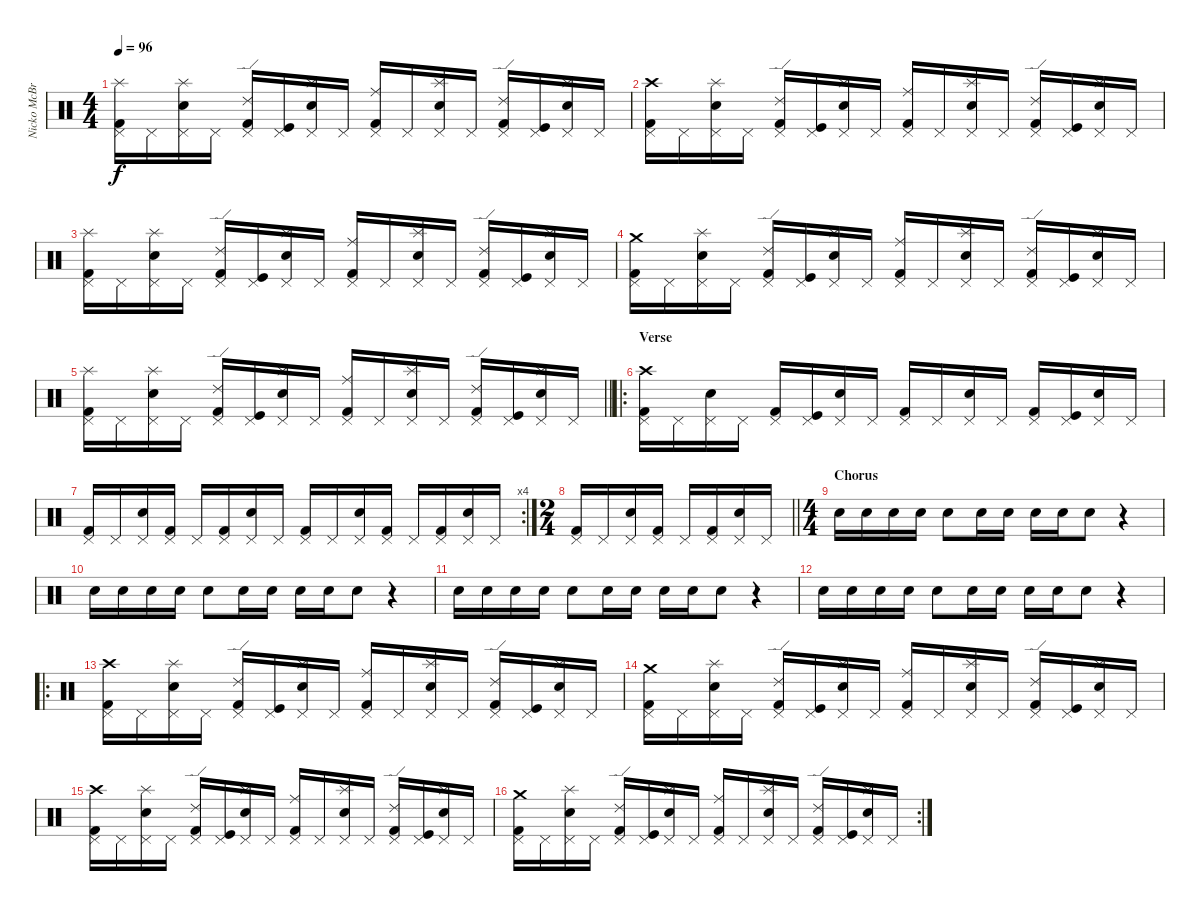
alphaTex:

\track ("Nicko McBrain" "Nicko McBr") {instrument percussion}
\staff {score}
\articulation defaults
\ts (4 4)
\tempo 96
\clef neutral
\ks c
("Kick (hit) 2" "Pedal Hi-Hat (hit)" "Splash (hit)").16{dy f} "Pedal Hi-Hat (hit)".16 ("Snare (hit) 2" "Pedal Hi-Hat (hit)" "Splash (hit)").16 "Pedal Hi-Hat (hit)".16 ("Kick (hit) 2" "Pedal Hi-Hat (hit)" "Ride (edge) 2").16 ("Kick (hit)" "Pedal Hi-Hat (hit)").16 ("Snare (hit) 2" "Pedal Hi-Hat (hit)" "Splash (hit)").16 "Pedal Hi-Hat (hit)".16 ("Kick (hit) 2" "Pedal Hi-Hat (hit)" "Ride (middle)").16 "Pedal Hi-Hat (hit)".16 ("Snare (hit) 2" "Pedal Hi-Hat (hit)" "Splash (hit)").16 "Pedal Hi-Hat (hit)".16 ("Kick (hit) 2" "Pedal Hi-Hat (hit)" "Ride (edge) 2").16 ("Kick (hit)" "Pedal Hi-Hat (hit)").16 ("Snare (hit) 2" "Pedal Hi-Hat (hit)" "Splash (hit)").16 "Pedal Hi-Hat (hit)".16 |
("Kick (hit) 2" "Pedal Hi-Hat (hit)" "Crash high (hit)").16 "Pedal Hi-Hat (hit)".16 ("Snare (hit) 2" "Pedal Hi-Hat (hit)" "Splash (hit)").16 "Pedal Hi-Hat (hit)".16 ("Kick (hit) 2" "Pedal Hi-Hat (hit)" "Ride (edge) 2").16 ("Kick (hit)" "Pedal Hi-Hat (hit)").16 ("Snare (hit) 2" "Pedal Hi-Hat (hit)" "Splash (hit)").16 "Pedal Hi-Hat (hit)".16 ("Kick (hit) 2" "Pedal Hi-Hat (hit)" "Ride (middle)").16 "Pedal Hi-Hat (hit)".16 ("Snare (hit) 2" "Pedal Hi-Hat (hit)" "Splash (hit)").16 "Pedal Hi-Hat (hit)".16 ("Kick (hit) 2" "Pedal Hi-Hat (hit)" "Ride (edge) 2").16 ("Kick (hit)" "Pedal Hi-Hat (hit)").16 ("Snare (hit) 2" "Pedal Hi-Hat (hit)" "Splash (hit)").16 "Pedal Hi-Hat (hit)".16 |
("Kick (hit) 2" "Pedal Hi-Hat (hit)" "Splash (hit)").16 "Pedal Hi-Hat (hit)".16 ("Snare (hit) 2" "Pedal Hi-Hat (hit)" "Splash (hit)").16 "Pedal Hi-Hat (hit)".16 ("Kick (hit) 2" "Pedal Hi-Hat (hit)" "Ride (edge) 2").16 ("Kick (hit)" "Pedal Hi-Hat (hit)").16 ("Snare (hit) 2" "Pedal Hi-Hat (hit)" "Splash (hit)").16 "Pedal Hi-Hat (hit)".16 ("Kick (hit) 2" "Pedal Hi-Hat (hit)" "Ride (middle)").16 "Pedal Hi-Hat (hit)".16 ("Snare (hit) 2" "Pedal Hi-Hat (hit)" "Splash (hit)").16 "Pedal Hi-Hat (hit)".16 ("Kick (hit) 2" "Pedal Hi-Hat (hit)" "Ride (edge) 2").16 ("Kick (hit)" "Pedal Hi-Hat (hit)").16 ("Snare (hit) 2" "Pedal Hi-Hat (hit)" "Splash (hit)").16 "Pedal Hi-Hat (hit)".16 |
("Kick (hit) 2" "Pedal Hi-Hat (hit)" "Crash medium (hit)").16 "Pedal Hi-Hat (hit)".16 ("Snare (hit) 2" "Pedal Hi-Hat (hit)" "Splash (hit)").16 "Pedal Hi-Hat (hit)".16 ("Kick (hit) 2" "Pedal Hi-Hat (hit)" "Ride (edge) 2").16 ("Kick (hit)" "Pedal Hi-Hat (hit)").16 ("Snare (hit) 2" "Pedal Hi-Hat (hit)" "Splash (hit)").16 "Pedal Hi-Hat (hit)".16 ("Kick (hit) 2" "Pedal Hi-Hat (hit)" "Ride (middle)").16 "Pedal Hi-Hat (hit)".16 ("Snare (hit) 2" "Pedal Hi-Hat (hit)" "Splash (hit)").16 "Pedal Hi-Hat (hit)".16 ("Kick (hit) 2" "Pedal Hi-Hat (hit)" "Ride (edge) 2").16 ("Kick (hit)" "Pedal Hi-Hat (hit)").16 ("Snare (hit) 2" "Pedal Hi-Hat (hit)" "Splash (hit)").16 "Pedal Hi-Hat (hit)".16 |
\barLineRight lightlight
("Kick (hit) 2" "Pedal Hi-Hat (hit)" "Splash (hit)").16 "Pedal Hi-Hat (hit)".16 ("Snare (hit) 2" "Pedal Hi-Hat (hit)" "Splash (hit)").16 "Pedal Hi-Hat (hit)".16 ("Kick (hit) 2" "Pedal Hi-Hat (hit)" "Ride (edge) 2").16 ("Kick (hit)" "Pedal Hi-Hat (hit)").16 ("Snare (hit) 2" "Pedal Hi-Hat (hit)" "Splash (hit)").16 "Pedal Hi-Hat (hit)".16 ("Kick (hit) 2" "Pedal Hi-Hat (hit)" "Ride (middle)").16 "Pedal Hi-Hat (hit)".16 ("Snare (hit) 2" "Pedal Hi-Hat (hit)" "Splash (hit)").16 "Pedal Hi-Hat (hit)".16 ("Kick (hit) 2" "Pedal Hi-Hat (hit)" "Ride (edge) 2").16 ("Kick (hit)" "Pedal Hi-Hat (hit)").16 ("Snare (hit) 2" "Pedal Hi-Hat (hit)" "Splash (hit)").16 "Pedal Hi-Hat (hit)".16 |
\ro
\section ("" "Verse")
("Kick (hit) 2" "Pedal Hi-Hat (hit)" "Crash high (hit)").16 "Pedal Hi-Hat (hit)".16 ("Snare (hit) 2" "Pedal Hi-Hat (hit)").16 "Pedal Hi-Hat (hit)".16 ("Kick (hit) 2" "Pedal Hi-Hat (hit)").16 ("Kick (hit)" "Pedal Hi-Hat (hit)").16 ("Snare (hit) 2" "Pedal Hi-Hat (hit)").16 "Pedal Hi-Hat (hit)".16 ("Kick (hit) 2" "Pedal Hi-Hat (hit)").16 "Pedal Hi-Hat (hit)".16 ("Snare (hit) 2" "Pedal Hi-Hat (hit)").16 "Pedal Hi-Hat (hit)".16 ("Kick (hit) 2" "Pedal Hi-Hat (hit)").16 ("Kick (hit)" "Pedal Hi-Hat (hit)").16 ("Snare (hit) 2" "Pedal Hi-Hat (hit)").16 "Pedal Hi-Hat (hit)".16 |
\rc 4
("Kick (hit) 2" "Pedal Hi-Hat (hit)").16 "Pedal Hi-Hat (hit)".16 ("Snare (hit) 2" "Pedal Hi-Hat (hit)").16 ("Kick (hit) 2" "Pedal Hi-Hat (hit)").16 "Pedal Hi-Hat (hit)".16 ("Kick (hit) 2" "Pedal Hi-Hat (hit)").16 ("Snare (hit) 2" "Pedal Hi-Hat (hit)").16 "Pedal Hi-Hat (hit)".16 ("Kick (hit) 2" "Pedal Hi-Hat (hit)").16 "Pedal Hi-Hat (hit)".16 ("Snare (hit) 2" "Pedal Hi-Hat (hit)").16 ("Kick (hit) 2" "Pedal Hi-Hat (hit)").16 "Pedal Hi-Hat (hit)".16 ("Kick (hit) 2" "Pedal Hi-Hat (hit)").16 ("Snare (hit) 2" "Pedal Hi-Hat (hit)").16 "Pedal Hi-Hat (hit)".16 |
\ts (2 4)
\barLineRight lightlight
("Kick (hit) 2" "Pedal Hi-Hat (hit)").16 "Pedal Hi-Hat (hit)".16 ("Snare (hit) 2" "Pedal Hi-Hat (hit)").16 ("Kick (hit) 2" "Pedal Hi-Hat (hit)").16 "Pedal Hi-Hat (hit)".16 ("Kick (hit) 2" "Pedal Hi-Hat (hit)").16 ("Snare (hit) 2" "Pedal Hi-Hat (hit)").16 "Pedal Hi-Hat (hit)".16 |
\ts (4 4)
\section ("" "Chorus")
"Snare (hit) 2".16 "Snare (hit) 2".16 "Snare (hit) 2".16 "Snare (hit) 2".16 "Snare (hit) 2".8 "Snare (hit) 2".16 "Snare (hit) 2".16 "Snare (hit) 2".16 "Snare (hit) 2".16 "Snare (hit) 2".8 r.4 |
"Snare (hit) 2".16 "Snare (hit) 2".16 "Snare (hit) 2".16 "Snare (hit) 2".16 "Snare (hit) 2".8 "Snare (hit) 2".16 "Snare (hit) 2".16 "Snare (hit) 2".16 "Snare (hit) 2".16 "Snare (hit) 2".8 r.4 |
"Snare (hit) 2".16 "Snare (hit) 2".16 "Snare (hit) 2".16 "Snare (hit) 2".16 "Snare (hit) 2".8 "Snare (hit) 2".16 "Snare (hit) 2".16 "Snare (hit) 2".16 "Snare (hit) 2".16 "Snare (hit) 2".8 r.4 |
"Snare (hit) 2".16 "Snare (hit) 2".16 "Snare (hit) 2".16 "Snare (hit) 2".16 "Snare (hit) 2".8 "Snare (hit) 2".16 "Snare (hit) 2".16 "Snare (hit) 2".16 "Snare (hit) 2".16 "Snare (hit) 2".8 r.4 |
\ro
("Kick (hit) 2" "Pedal Hi-Hat (hit)" "Crash high (hit)").16 "Pedal Hi-Hat (hit)".16 ("Snare (hit) 2" "Pedal Hi-Hat (hit)" "Splash (hit)").16 "Pedal Hi-Hat (hit)".16 ("Kick (hit) 2" "Pedal Hi-Hat (hit)" "Ride (edge) 2").16 ("Kick (hit)" "Pedal Hi-Hat (hit)").16 ("Snare (hit) 2" "Pedal Hi-Hat (hit)" "Splash (hit)").16 "Pedal Hi-Hat (hit)".16 ("Kick (hit) 2" "Pedal Hi-Hat (hit)" "Ride (middle)").16 "Pedal Hi-Hat (hit)".16 ("Snare (hit) 2" "Pedal Hi-Hat (hit)" "Splash (hit)").16 "Pedal Hi-Hat (hit)".16 ("Kick (hit) 2" "Pedal Hi-Hat (hit)" "Ride (edge) 2").16 ("Kick (hit)" "Pedal Hi-Hat (hit)").16 ("Snare (hit) 2" "Pedal Hi-Hat (hit)" "Splash (hit)").16 "Pedal Hi-Hat (hit)".16 |
("Kick (hit) 2" "Pedal Hi-Hat (hit)" "Crash medium (hit)").16 "Pedal Hi-Hat (hit)".16 ("Snare (hit) 2" "Pedal Hi-Hat (hit)" "Splash (hit)").16 "Pedal Hi-Hat (hit)".16 ("Kick (hit) 2" "Pedal Hi-Hat (hit)" "Ride (edge) 2").16 ("Kick (hit)" "Pedal Hi-Hat (hit)").16 ("Snare (hit) 2" "Pedal Hi-Hat (hit)" "Splash (hit)").16 "Pedal Hi-Hat (hit)".16 ("Kick (hit) 2" "Pedal Hi-Hat (hit)" "Ride (middle)").16 "Pedal Hi-Hat (hit)".16 ("Snare (hit) 2" "Pedal Hi-Hat (hit)" "Splash (hit)").16 "Pedal Hi-Hat (hit)".16 ("Kick (hit) 2" "Pedal Hi-Hat (hit)" "Ride (edge) 2").16 ("Kick (hit)" "Pedal Hi-Hat (hit)").16 ("Snare (hit) 2" "Pedal Hi-Hat (hit)" "Splash (hit)").16 "Pedal Hi-Hat (hit)".16 |
("Kick (hit) 2" "Pedal Hi-Hat (hit)" "Crash high (hit)").16 "Pedal Hi-Hat (hit)".16 ("Snare (hit) 2" "Pedal Hi-Hat (hit)" "Splash (hit)").16 "Pedal Hi-Hat (hit)".16 ("Kick (hit) 2" "Pedal Hi-Hat (hit)" "Ride (edge) 2").16 ("Kick (hit)" "Pedal Hi-Hat (hit)").16 ("Snare (hit) 2" "Pedal Hi-Hat (hit)" "Splash (hit)").16 "Pedal Hi-Hat (hit)".16 ("Kick (hit) 2" "Pedal Hi-Hat (hit)" "Ride (middle)").16 "Pedal Hi-Hat (hit)".16 ("Snare (hit) 2" "Pedal Hi-Hat (hit)" "Splash (hit)").16 "Pedal Hi-Hat (hit)".16 ("Kick (hit) 2" "Pedal Hi-Hat (hit)" "Ride (edge) 2").16 ("Kick (hit)" "Pedal Hi-Hat (hit)").16 ("Snare (hit) 2" "Pedal Hi-Hat (hit)" "Splash (hit)").16 "Pedal Hi-Hat (hit)".16 |
\rc 2
("Kick (hit) 2" "Pedal Hi-Hat (hit)" "Crash medium (hit)").16 "Pedal Hi-Hat (hit)".16 ("Snare (hit) 2" "Pedal Hi-Hat (hit)" "Splash (hit)").16 "Pedal Hi-Hat (hit)".16 ("Kick (hit) 2" "Pedal Hi-Hat (hit)" "Ride (edge) 2").16 ("Kick (hit)" "Pedal Hi-Hat (hit)").16 ("Snare (hit) 2" "Pedal Hi-Hat (hit)" "Splash (hit)").16 "Pedal Hi-Hat (hit)".16 ("Kick (hit) 2" "Pedal Hi-Hat (hit)" "Ride (middle)").16 "Pedal Hi-Hat (hit)".16 ("Snare (hit) 2" "Pedal Hi-Hat (hit)" "Splash (hit)").16 "Pedal Hi-Hat (hit)".16 ("Kick (hit) 2" "Pedal Hi-Hat (hit)" "Ride (edge) 2").16 ("Kick (hit)" "Pedal Hi-Hat (hit)").16 ("Snare (hit) 2" "Pedal Hi-Hat (hit)" "Splash (hit)").16 "Pedal Hi-Hat (hit)".16
